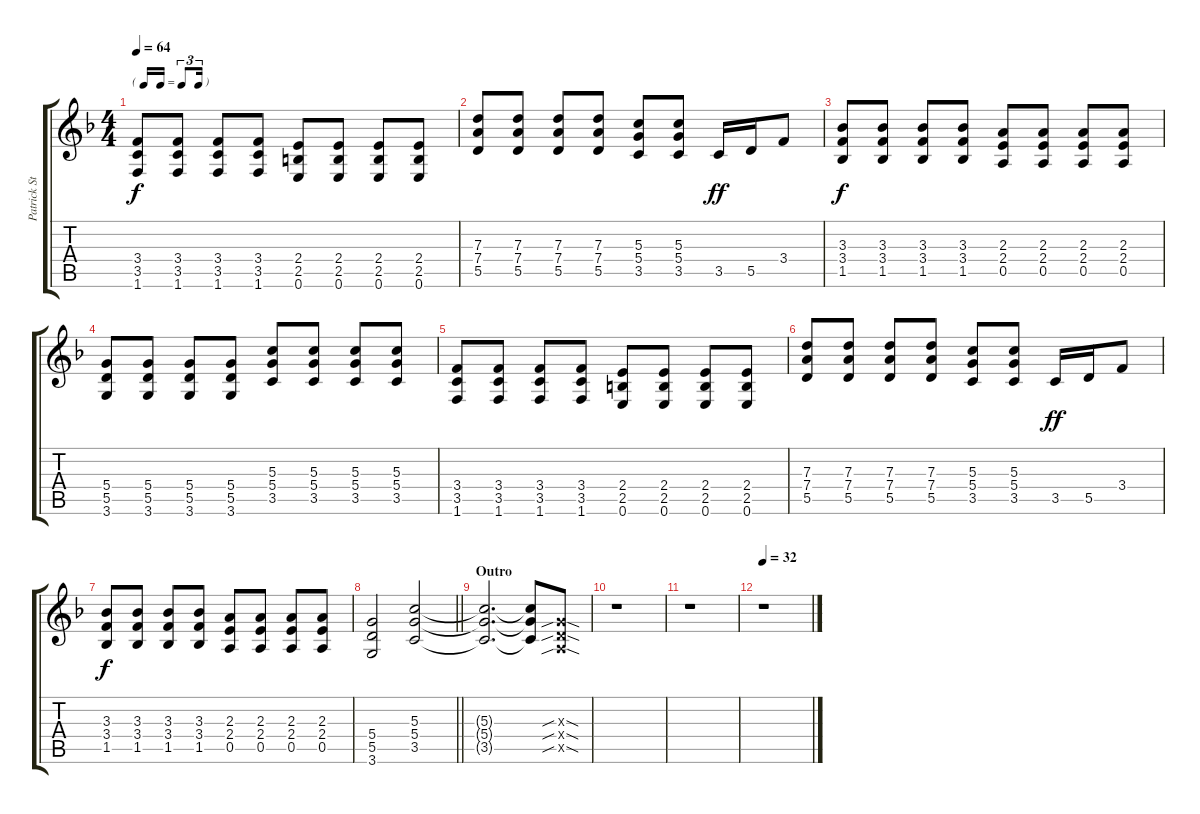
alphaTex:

\track ("Patrick Stump" "Patrick St") {instrument overdrivenguitar}
\staff {score tabs}
\tuning (E4 B3 G3 D3 A2 E2) {hide}
\ts (4 4)
\tf triplet16th
\tempo 64
\clef g2
\ks f
(3.4 3.5 1.6).8{dy f} (3.4 3.5 1.6).8 (3.4 3.5 1.6).8 (3.4 3.5 1.6).8 (2.4 2.5 0.6).8 (2.4 2.5 0.6).8 (2.4 2.5 0.6).8 (2.4 2.5 0.6).8 |
(7.3 7.4 5.5).8 (7.3 7.4 5.5).8 (7.3 7.4 5.5).8 (7.3 7.4 5.5).8 (5.3 5.4 3.5).8 (5.3 5.4 3.5).8 3.5.16{dy ff} 5.5.16 3.4.8 |
(3.3 3.4 1.5).8{dy f} (3.3 3.4 1.5).8 (3.3 3.4 1.5).8 (3.3 3.4 1.5).8 (2.3 2.4 0.5).8 (2.3 2.4 0.5).8 (2.3 2.4 0.5).8 (2.3 2.4 0.5).8 |
(5.4 5.5 3.6).8 (5.4 5.5 3.6).8 (5.4 5.5 3.6).8 (5.4 5.5 3.6).8 (5.3 5.4 3.5).8 (5.3 5.4 3.5).8 (5.3 5.4 3.5).8 (5.3 5.4 3.5).8 |
(3.4 3.5 1.6).8 (3.4 3.5 1.6).8 (3.4 3.5 1.6).8 (3.4 3.5 1.6).8 (2.4 2.5 0.6).8 (2.4 2.5 0.6).8 (2.4 2.5 0.6).8 (2.4 2.5 0.6).8 |
(7.3 7.4 5.5).8 (7.3 7.4 5.5).8 (7.3 7.4 5.5).8 (7.3 7.4 5.5).8 (5.3 5.4 3.5).8 (5.3 5.4 3.5).8 3.5.16{dy ff} 5.5.16 3.4.8 |
(3.3 3.4 1.5).8{dy f} (3.3 3.4 1.5).8 (3.3 3.4 1.5).8 (3.3 3.4 1.5).8 (2.3 2.4 0.5).8 (2.3 2.4 0.5).8 (2.3 2.4 0.5).8 (2.3 2.4 0.5).8 |
\barLineRight lightlight
(5.4 5.5 3.6).2{volume 0} (5.3 5.4 3.5).2 |
\section ("" "Outro")
(5.3{t} 5.4{t} 3.5{t}).2{d} (5.3{t} 5.4{t} 3.5{t}).8 (0.3{sib sod x} 0.4{sib sod x} 0.5{sib sod x}).8 |
r.1 |
r.1 |
\tempo 32
r.1
